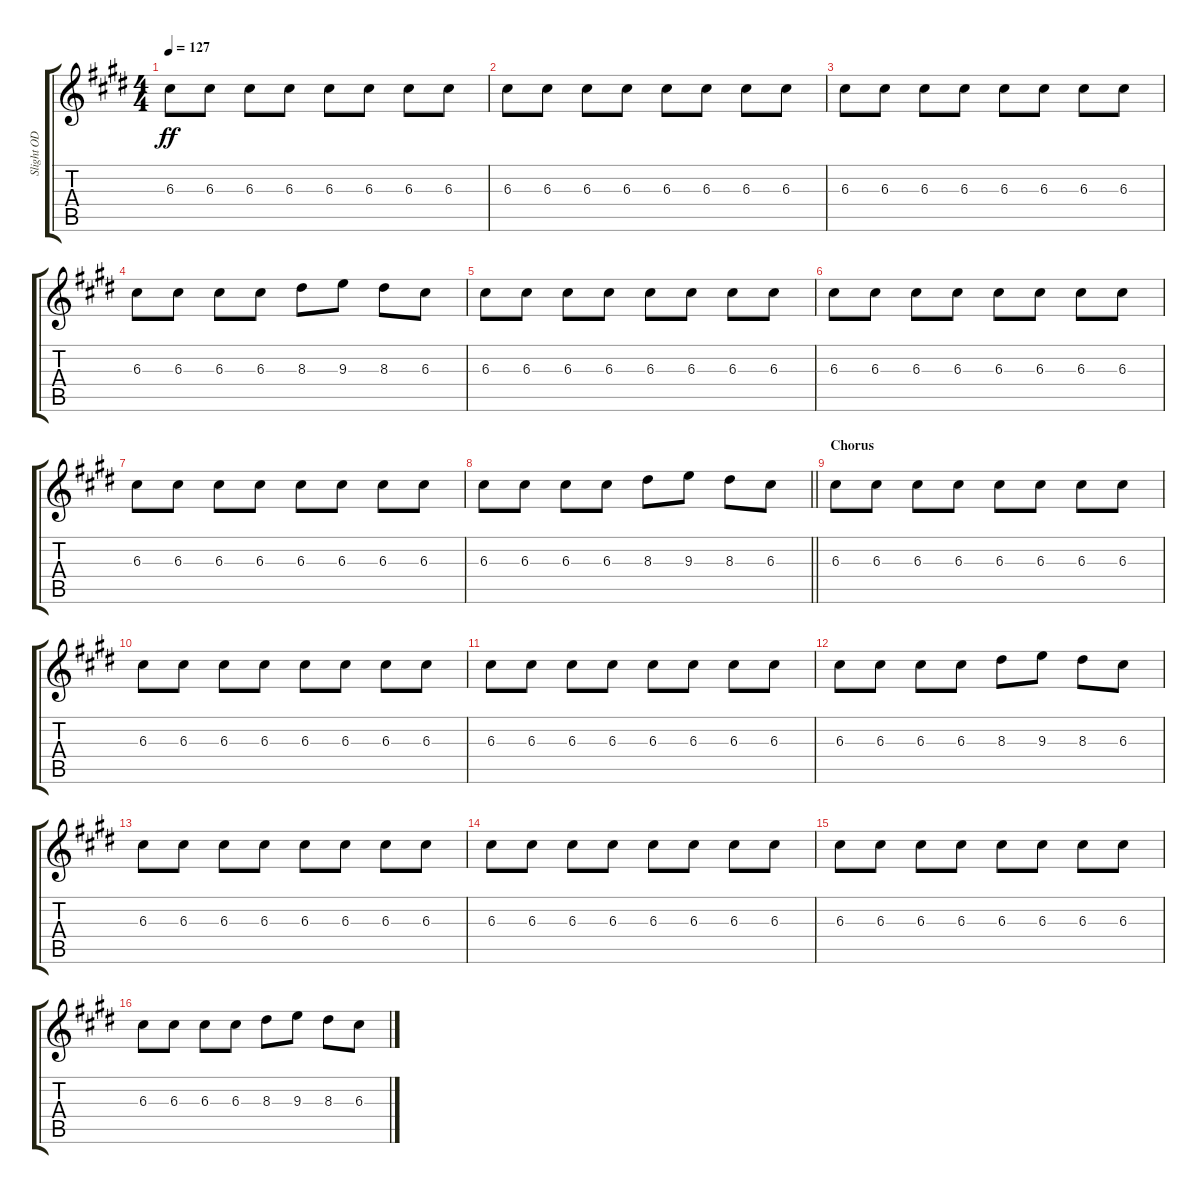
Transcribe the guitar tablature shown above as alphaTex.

\track ("Slight OD Electric /delay +reverb " "Slight OD ") {instrument electricguitarclean}
\staff {score tabs}
\tuning (E4 B3 G3 D3 A2 E2) {hide}
\ts (4 4)
\tempo 127
\clef g2
\ks e
6.3.8{dy ff} 6.3.8 6.3.8 6.3.8 6.3.8 6.3.8 6.3.8 6.3.8 |
6.3.8 6.3.8 6.3.8 6.3.8 6.3.8 6.3.8 6.3.8 6.3.8 |
6.3.8 6.3.8 6.3.8 6.3.8 6.3.8 6.3.8 6.3.8 6.3.8 |
6.3.8 6.3.8 6.3.8 6.3.8 8.3.8 9.3.8 8.3.8 6.3.8 |
6.3.8 6.3.8 6.3.8 6.3.8 6.3.8 6.3.8 6.3.8 6.3.8 |
6.3.8 6.3.8 6.3.8 6.3.8 6.3.8 6.3.8 6.3.8 6.3.8 |
6.3.8 6.3.8 6.3.8 6.3.8 6.3.8 6.3.8 6.3.8 6.3.8 |
\barLineRight lightlight
6.3.8 6.3.8 6.3.8 6.3.8 8.3.8 9.3.8 8.3.8 6.3.8 |
\section ("" "Chorus")
6.3.8 6.3.8 6.3.8 6.3.8 6.3.8 6.3.8 6.3.8 6.3.8 |
6.3.8 6.3.8 6.3.8 6.3.8 6.3.8 6.3.8 6.3.8 6.3.8 |
6.3.8 6.3.8 6.3.8 6.3.8 6.3.8 6.3.8 6.3.8 6.3.8 |
6.3.8 6.3.8 6.3.8 6.3.8 8.3.8 9.3.8 8.3.8 6.3.8 |
6.3.8 6.3.8 6.3.8 6.3.8 6.3.8 6.3.8 6.3.8 6.3.8 |
6.3.8 6.3.8 6.3.8 6.3.8 6.3.8 6.3.8 6.3.8 6.3.8 |
6.3.8 6.3.8 6.3.8 6.3.8 6.3.8 6.3.8 6.3.8 6.3.8 |
6.3.8 6.3.8 6.3.8 6.3.8 8.3.8 9.3.8 8.3.8 6.3.8
